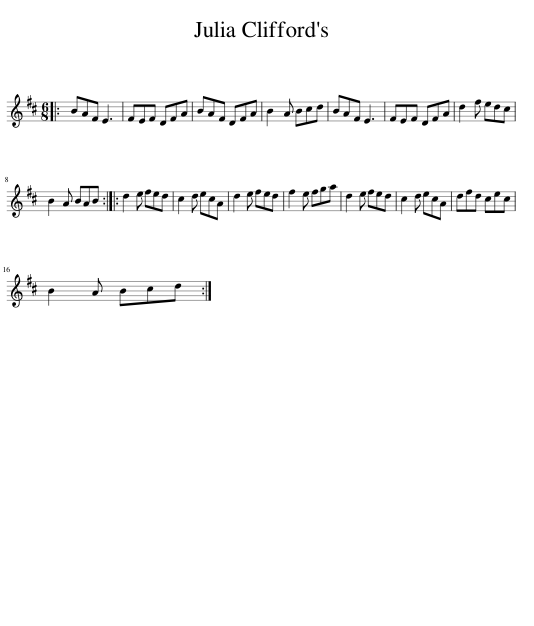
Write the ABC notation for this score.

X:1
L:1/8
M:6/8
I:linebreak $
K:D
V:1 treble
V:1
|: BAF E3 | FEF DFA | BAF DFA | B2 A Bcd | BAF E3 | %5
 FEF DFA | d2 f edc |$ B2 A BAB :: d2 e fed | c2 d ecA | %10
 d2 e fed | f2 e fga | d2 e fed | c2 d ecA | dfd cec |$ %15
 B2 A Bcd :| %16
